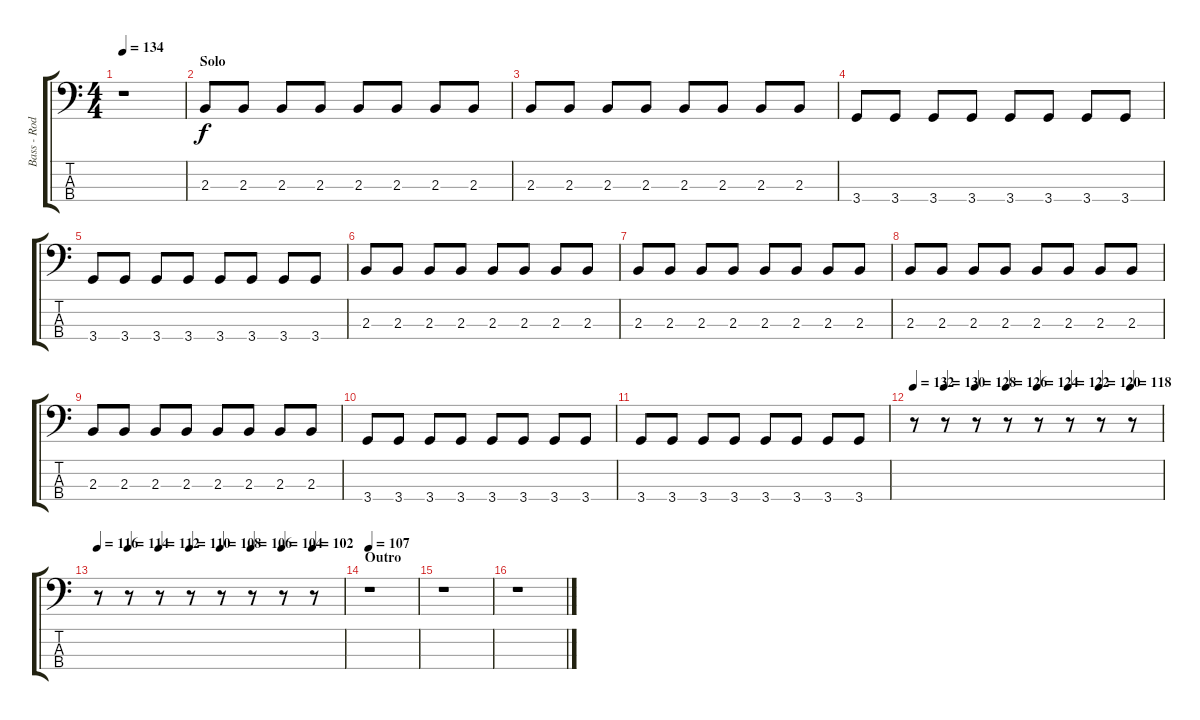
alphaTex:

\track ("Bass - Rod" "Bass - Rod") {instrument electricbasspick}
\staff {score tabs}
\tuning (G2 D2 A1 E1) {hide}
\ts (4 4)
\tempo 134
\clef f4
\ks c
r.1{dy f} |
\section ("" "Solo")
2.3.8 2.3.8 2.3.8 2.3.8 2.3.8 2.3.8 2.3.8 2.3.8 |
2.3.8 2.3.8 2.3.8 2.3.8 2.3.8 2.3.8 2.3.8 2.3.8 |
3.4.8 3.4.8 3.4.8 3.4.8 3.4.8 3.4.8 3.4.8 3.4.8 |
3.4.8 3.4.8 3.4.8 3.4.8 3.4.8 3.4.8 3.4.8 3.4.8 |
2.3.8 2.3.8 2.3.8 2.3.8 2.3.8 2.3.8 2.3.8 2.3.8 |
2.3.8 2.3.8 2.3.8 2.3.8 2.3.8 2.3.8 2.3.8 2.3.8 |
2.3.8 2.3.8 2.3.8 2.3.8 2.3.8 2.3.8 2.3.8 2.3.8 |
2.3.8 2.3.8 2.3.8 2.3.8 2.3.8 2.3.8 2.3.8 2.3.8 |
3.4.8 3.4.8 3.4.8 3.4.8 3.4.8 3.4.8 3.4.8 3.4.8 |
3.4.8 3.4.8 3.4.8 3.4.8 3.4.8 3.4.8 3.4.8 3.4.8 |
\tempo 132
\tempo (130 0.125)
\tempo (128 0.25)
\tempo (126 0.375)
\tempo (124 0.5)
\tempo (122 0.625)
\tempo (120 0.75)
\tempo (118 0.875)
r.8 r.8 r.8 r.8 r.8 r.8 r.8 r.8 |
\tempo 116
\tempo (114 0.125)
\tempo (112 0.25)
\tempo (110 0.375)
\tempo (108 0.5)
\tempo (106 0.625)
\tempo (104 0.75)
\tempo (102 0.875)
r.8 r.8 r.8 r.8 r.8 r.8 r.8 r.8 |
\section ("" "Outro")
\tempo 107
r.1 |
r.1 |
r.1
